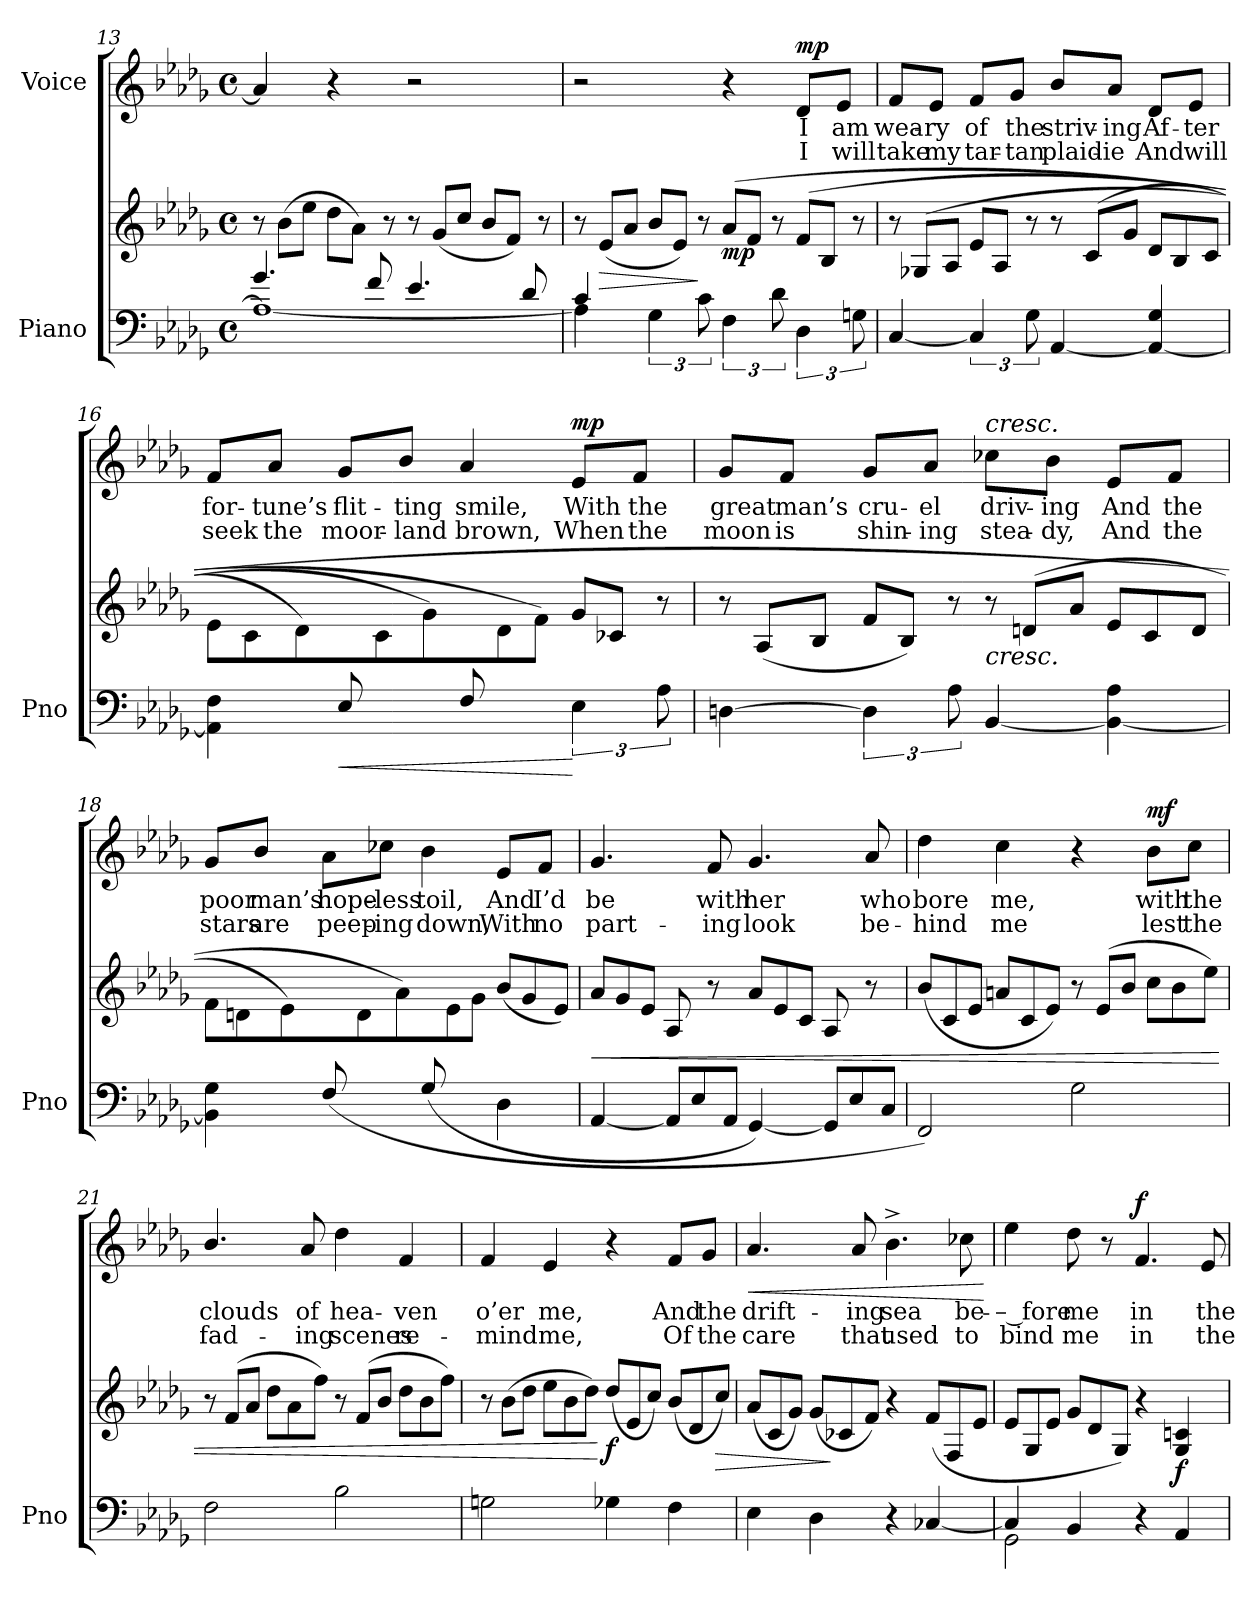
**kern	**kern	**dynam	**kern	**text	**text	**dynam
*part2	*part2	*part2	*part1	*part1	*part1	*part1
*staff3	*staff2	*staff2/3	*staff1	*staff1	*staff1	*staff1
*I"Piano	*	*	*I"Voice	*	*	*
*I'Pno	*	*	*	*	*	*
*clefF4	*clefG2	*	*clefG2	*	*	*
*k[b-e-a-d-g-]	*k[b-e-a-d-g-]	*	*k[b-e-a-d-g-]	*	*	*
*M4/4	*M4/4	*	*M4/4	*	*	*
*met(c)	*met(c)	*	*met(c)	*	*	*
=13	=13	=13	=13	=13	=13	=13
*^	*	*	*	*	*	*
*	*	*Xtuplet	*	*	*	*	*
4.g-/	1A-_	12r	.	4a-/]	.	.	.
.	.	(>12b-\L	.	.	.	.	.
.	.	12ee-\J	.	.	.	.	.
.	.	12dd-\L	.	4r	.	.	.
.	.	12a-\J)	.	.	.	.	.
8f/	.	.	.	.	.	.	.
.	.	12r	.	.	.	.	.
4.e-/	.	12r	.	2r	.	.	.
.	.	(<12g-/L	.	.	.	.	.
.	.	12cc/J	.	.	.	.	.
.	.	12b-/L	.	.	.	.	.
.	.	12f/J)	.	.	.	.	.
8d-/	.	.	.	.	.	.	.
.	.	12r	.	.	.	.	.
!!LO:LB:g=z
=14	=14	=14	=14	=14	=14	=14	=14
4c/	4A-\]	12r	.	2r	.	.	.
!	!	!	!LO:HP:b	!	!	!	!
.	.	(<12e-/L	>	.	.	.	.
.	.	12a-/J	.	.	.	.	.
6G-\	2.ryy	12b-/L	.	.	.	.	.
.	.	12e-/J)	.	.	.	.	.
12c\	.	12r	]	.	.	.	.
!	!	!	!LO:DY:b	!	!	!	!
6F\	.	(>12a-/L	mp	4r	.	.	.
.	.	12f/J	.	.	.	.	.
12d-\)	.	12r	.	.	.	.	.
!	!	!	!	!	!LO:LY:b	!LO:LY:b	!LO:DY:a
6D-\	.	(>12f/L	.	8d-/L	I	I	mp
.	.	12B-/J	.	.	.	.	.
!	!	!	!	!	!LO:LY:b	!LO:LY:b	!
.	.	.	.	8e-/J	am	will	.
12Gn\)	.	12r	.	.	.	.	.
*v	*v	*	*	*	*	*	*
=15	=15	=15	=15	=15	=15	=15
!	!	!	!	!LO:LY:b	!LO:LY:b	!
[4C/	12r	.	8f/L	wea-	take	.
.	(>12G-X/L	.	.	.	.	.
!	!	!	!	!LO:LY:b	!LO:LY:b	!
.	.	.	8e-/J	-ry	my	.
.	12A-/J	.	.	.	.	.
!	!	!	!	!LO:LY:b	!LO:LY:b	!
6C/]	12e-/L	.	8f/L	of	tar-	.
.	12A-/J	.	.	.	.	.
!	!	!	!	!LO:LY:b	!LO:LY:b	!
.	.	.	8g-/J	the	-tan	.
12G-\)	12r	.	.	.	.	.
!	!	!	!	!LO:LY:b	!LO:LY:b	!
[4AA-/	12r	.	8b-/L	striv-	plaid-	.
.	(<12c/L	.	.	.	.	.
!	!	!	!	!LO:LY:b	!LO:LY:b	!
.	.	.	8a-/J	-ing	-ie	.
.	12g-/J	.	.	.	.	.
!	!	!	!	!LO:LY:b	!LO:LY:b	!
4AA-/_ 4G-/	12d-/L	.	8d-/L	Af-	And	.
.	12B-/	.	.	.	.	.
!	!	!	!	!LO:LY:b	!LO:LY:b	!
.	.	.	8e-/J	-ter	will	.
.	12c/J	.	.	.	.	.
!!LO:LB:g=z
=16	=16	=16	=16	=16	=16	=16
*^	*	*	*	*	*	*
!	!	!	!	!	!LO:LY:b	!LO:LY:b	!
4ryy	4AA-\] 4F\	12e-/L	.	8f/L	for-	seek	.
.	.	12c/	.	.	.	.	.
!	!	!	!	!	!LO:LY:b	!LO:LY:b	!
.	.	.	.	8a-/J	-tune’s	the	.
.	.	12d-/J)	.	.	.	.	.
*Xtuplet	*	*	*	*	*	*	*
!	!	!	!LO:HP:b=2	!	!LO:LY:b	!LO:LY:b	!
(>12E-/L	4rGGyy	12ryy	<	8g-/L	flit-	moor-	.
6ryy	.	12c\	.	.	.	.	.
!	!	!	!	!	!LO:LY:b	!LO:LY:b	!
.	.	.	.	8b-/J	-ting	-land	.
.	.	12g-\J)	.	.	.	.	.
!	!	!	!	!	!LO:LY:b	!LO:LY:b	!
(>12F/L	4rGGyy	12ryy	.	4a-/	smile,	brown,	.
12%5ryy	.	12d-\	.	.	.	.	.
.	.	12f\J)	.	.	.	.	.
*	*tuplet	*	*	*	*	*	*
!	!	!	!	!	!LO:LY:b	!LO:LY:b	!LO:DY:a
.	6E-\	12g-/L	[	8e-/L	With	When	mp
.	.	12c-X/J	.	.	.	.	.
!	!	!	!	!	!LO:LY:b	!LO:LY:b	!
.	.	.	.	8f/J	the	the	.
.	12A-\	12r	.	.	.	.	.
=17	=17	=17	=17	=17	=17	=17	=17
!	!	!	!	!	!LO:LY:b	!LO:LY:b	!
*v	*v	*	*	*	*	*	*
[4Dn\	12r	.	8g-/L	great	moon	.
.	(<12A-/L	.	.	.	.	.
!	!	!	!	!LO:LY:b	!LO:LY:b	!
.	.	.	8f/J	man’s	is	.
.	12B-/J	.	.	.	.	.
!	!	!	!	!LO:LY:b	!LO:LY:b	!
6D\]	12f/L	.	8g-/L	cru-	shin-	.
.	12B-/J)	.	.	.	.	.
!	!	!	!	!LO:LY:b	!LO:LY:b	!
.	.	.	8a-/J	-el	-ing	.
12A-\	12r	.	.	.	.	.
!	!	!	!LO:TX:a:i:t=cresc.	!	!	!
!	!LO:TX:b:i:t=cresc.	!	!	!	!	!
!	!	!	!	!LO:LY:b	!LO:LY:b	!
[4BB-/	12r	.	8cc-X\L	driv-	stea-	.
.	(<12dn/L	.	.	.	.	.
!	!	!	!	!LO:LY:b	!LO:LY:b	!
.	.	.	8b-\J	-ing	-dy,	.
.	12a-/J	.	.	.	.	.
!	!	!	!	!LO:LY:b	!LO:LY:b	!
4BB-\_ 4A-\	12e-/L	.	8e-/L	And	And	.
.	12c/	.	.	.	.	.
!	!	!	!	!LO:LY:b	!LO:LY:b	!
.	.	.	8f/J	the	the	.
.	12d/J	.	.	.	.	.
!!LO:PB:g=z
=18	=18	=18	=18	=18	=18	=18
*^	*	*	*	*	*	*
!	!	!	!	!	!LO:LY:b	!LO:LY:b	!
4ryy	4BB-\] 4G-\	12f/L	.	8g-/L	poor	stars	.
.	.	12dn/	.	.	.	.	.
!	!	!	!	!	!LO:LY:b	!LO:LY:b	!
.	.	.	.	8b-/J	man’s	are	.
.	.	12e-/J)	.	.	.	.	.
*Xtuplet	*	*	*	*	*	*	*
!	!	!	!	!	!LO:LY:b	!LO:LY:b	!
(>12F/L	4rGGyy	12ryy	.	8a-\L	hope-	peep-	.
6ryy	.	12d\	.	.	.	.	.
!	!	!	!	!	!LO:LY:b	!LO:LY:b	!
.	.	.	.	8cc-X\J	-less	-ing	.
.	.	12a-\J)	.	.	.	.	.
!	!	!	!	!	!LO:LY:b	!LO:LY:b	!
(>12G-/L	4rGGyy	12ryy	.	4b-\	toil,	down,	.
12%5ryy	.	12e-\	.	.	.	.	.
.	.	12g-\J)	.	.	.	.	.
!	!	!	!	!	!LO:LY:b	!LO:LY:b	!
.	4D-\	(<12b-/L	.	8e-/L	And	With	.
.	.	12g-/	.	.	.	.	.
!	!	!	!	!	!LO:LY:b	!LO:LY:b	!
.	.	.	.	8f/J	I’d	no	.
.	.	12e-/J)	.	.	.	.	.
*v	*v	*	*	*	*	*	*
=19	=19	=19	=19	=19	=19	=19
!	!	!LO:HP:b	!	!LO:LY:b	!LO:LY:b	!
[4AA-/	(<12a-/L	<	4.g-/	be	part-	.
.	12g-/	.	.	.	.	.
.	12e-/J	.	.	.	.	.
12AA-/L]	8A-/	.	.	.	.	.
12E-/	.	.	.	.	.	.
!	!	!	!	!LO:LY:b	!LO:LY:b	!
.	8r	.	8f/	with	-ing	.
12AA-/J	.	.	.	.	.	.
!	!	!	!	!LO:LY:b	!LO:LY:b	!
[4GG-/)	(<12a-/L	.	4.g-/	her	look	.
.	12e-/	.	.	.	.	.
.	12c/J	.	.	.	.	.
12GG-/L]	8A-/	.	.	.	.	.
12E-/	.	.	.	.	.	.
!	!	!	!	!LO:LY:b	!LO:LY:b	!
.	8r	.	8a-/	who	be-	.
12C/J	.	.	.	.	.	.
=20	=20	=20	=20	=20	=20	=20
!	!	!	!	!LO:LY:b	!LO:LY:b	!
2FF/)	(<12b-/L	.	4dd-\	bore	-hind	.
.	12c/	.	.	.	.	.
.	12e-/J	.	.	.	.	.
!	!	!	!	!LO:LY:b	!LO:LY:b	!
.	12an/L	.	4cc\	me,	me	.
.	12c/	.	.	.	.	.
.	12e-/J)	.	.	.	.	.
2G-\	12r	.	4r	.	.	.
.	(>12e-/L	.	.	.	.	.
.	12b-/J	.	.	.	.	.
!	!	!	!	!LO:LY:b	!LO:LY:b	!LO:DY:a
.	12cc\L	.	8b-\L	with	lest	mf
.	12b-\	.	.	.	.	.
!	!	!	!	!LO:LY:b	!LO:LY:b	!
.	.	.	8cc\J	the	the	.
.	12ee-\J)	.	.	.	.	.
!!LO:LB:g=z
=21	=21	=21	=21	=21	=21	=21
!	!	!	!	!LO:LY:b	!LO:LY:b	!
2F\	12r	.	4.b-/	clouds	fad-	.
.	(>12f/L	.	.	.	.	.
.	12a-/J	.	.	.	.	.
.	12dd-\L	.	.	.	.	.
.	12a-\	.	.	.	.	.
!	!	!	!	!LO:LY:b	!LO:LY:b	!
.	.	.	8a-/	of	-ing	.
.	12ff\J)	.	.	.	.	.
!	!	!	!	!LO:LY:b	!LO:LY:b	!
2B-\	12r	.	4dd-\	hea-	scenes	.
.	(>12f/L	.	.	.	.	.
.	12b-/J	.	.	.	.	.
!	!	!	!	!LO:LY:b	!LO:LY:b	!
.	12dd-\L	.	4f/	-ven	re-	.
.	12b-\	.	.	.	.	.
.	12ff\J)	.	.	.	.	.
=22	=22	=22	=22	=22	=22	=22
!	!	!	!	!LO:LY:b	!LO:LY:b	!
2Gn\	12r	.	4f/	o’er	-mind	.
.	(>12b-\L	.	.	.	.	.
.	12dd-\J	.	.	.	.	.
!	!	!	!	!LO:LY:b	!LO:LY:b	!
.	12ee-\L	.	4e-/	me,	me,	.
.	12b-\	.	.	.	.	.
.	12dd-\J)	.	.	.	.	.
!	!	!LO:DY:n=1:b	!	!	!	!
4G-X\	(<12dd-/L	[ f	4r	.	.	.
.	12e-/	.	.	.	.	.
.	12cc/J)	.	.	.	.	.
!	!	!	!	!LO:LY:b	!LO:LY:b	!
4F\	(<12b-/L	.	8f/L	And	Of	.
.	12d-/	.	.	.	.	.
!	!	!	!	!LO:LY:b	!LO:LY:b	!
.	.	.	8g-/J	the	the	.
!	!	!LO:HP:b	!	!	!	!
.	12cc/J)	>	.	.	.	.
=23	=23	=23	=23	=23	=23	=23
!	!	!	!	!LO:LY:b	!LO:LY:b	!LO:HP:b
4E-\	(<12a-/L	.	4.a-/	drift-	care	<
.	12c/	.	.	.	.	.
.	12g-/J)	.	.	.	.	.
4D-\	(<12g-/L	.	.	.	.	.
.	12c-X/	]	.	.	.	.
!	!	!	!	!LO:LY:b	!LO:LY:b	!
.	.	.	8a-/	-ing	that	.
.	12f/J)	.	.	.	.	.
!	!	!	!	!LO:LY:b	!LO:LY:b	!
4r	4r	.	4.b-^\	sea	used	.
[4C-X/	(<12f/L	.	.	.	.	.
.	12F/	.	.	.	.	.
!	!	!	!	!LO:LY:b	!LO:LY:b	!
.	.	.	8cc-X\	be-	to	.
.	12e-/J	.	.	.	.	.
.	.	.	.	.	.	[
!!LO:LB:g=z
=24	=24	=24	=24	=24	=24	=24
*^	*	*	*	*	*	*
!	!	!	!	!	!LO:LY:b	!LO:LY:b	!
4C-/]	2GG-\	12e-/L	.	4ee-\	-– fore	bind	.
.	.	12G-/	.	.	.	.	.
.	.	12e-/J	.	.	.	.	.
!	!	!	!	!	!LO:LY:b	!LO:LY:b	!
4BB-/	.	12g-/L	.	8dd-\	me	me	.
.	.	12d-/	.	.	.	.	.
.	.	.	.	8r	.	.	.
.	.	12G-/J)	.	.	.	.	.
!	!	!	!	!	!LO:LY:b	!LO:LY:b	!LO:DY:a
4r	2ryy	4r	.	4.f/	in	in	f
!	!	!	!LO:DY:b	!	!	!	!
4AA-/	.	4G-/ 4cn/	f	.	.	.	.
!	!	!	!	!	!LO:LY:b	!LO:LY:b	!
.	.	.	.	8e-/	the	the	.
*v	*v	*	*	*	*	*	*
=	=	=	=	=	=	=
*-	*-	*-	*-	*-	*-	*-
